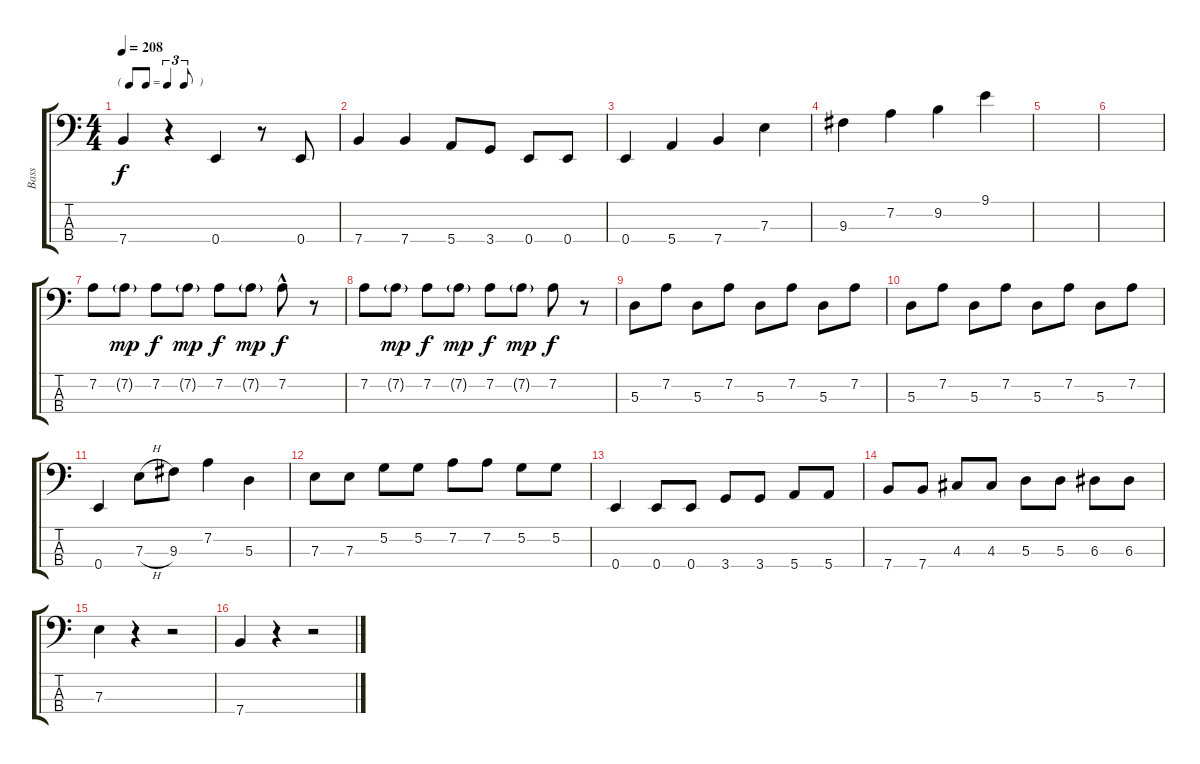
\track ("Bass" "Bass") {instrument electricbassfinger}
\staff {score tabs}
\tuning (G2 D2 A1 E1) {hide}
\ts (4 4)
\tf triplet8th
\tempo 208
\clef f4
\ks c
7.4.4{dy f} r.4 0.4.4 r.8 0.4.8 |
7.4.4 7.4.4 5.4.8 3.4.8 0.4.8 0.4.8 |
0.4.4 5.4.4 7.4.4 7.3.4 |
9.3.4 7.2.4 9.2.4 9.1.4 |
|
|
7.2.8 7.2{g}.8{dy mp} 7.2.8{dy f} 7.2{g}.8{dy mp} 7.2.8{dy f} 7.2{g}.8{dy mp} 7.2{hac}.8{dy f} r.8 |
7.2.8 7.2{g}.8{dy mp} 7.2.8{dy f} 7.2{g}.8{dy mp} 7.2.8{dy f} 7.2{g}.8{dy mp} 7.2.8{dy f} r.8 |
5.3.8 7.2.8 5.3.8 7.2.8 5.3.8 7.2.8 5.3.8 7.2.8 |
5.3.8 7.2.8 5.3.8 7.2.8 5.3.8 7.2.8 5.3.8 7.2.8 |
0.4.4 7.3{h}.8 9.3.8 7.2.4 5.3.4 |
7.3.8 7.3.8 5.2.8 5.2.8 7.2.8 7.2.8 5.2.8 5.2.8 |
0.4.4 0.4.8 0.4.8 3.4.8 3.4.8 5.4.8 5.4.8 |
7.4.8 7.4.8 4.3.8 4.3.8 5.3.8 5.3.8 6.3.8 6.3.8 |
7.3.4 r.4 r.2 |
7.4.4 r.4 r.2
